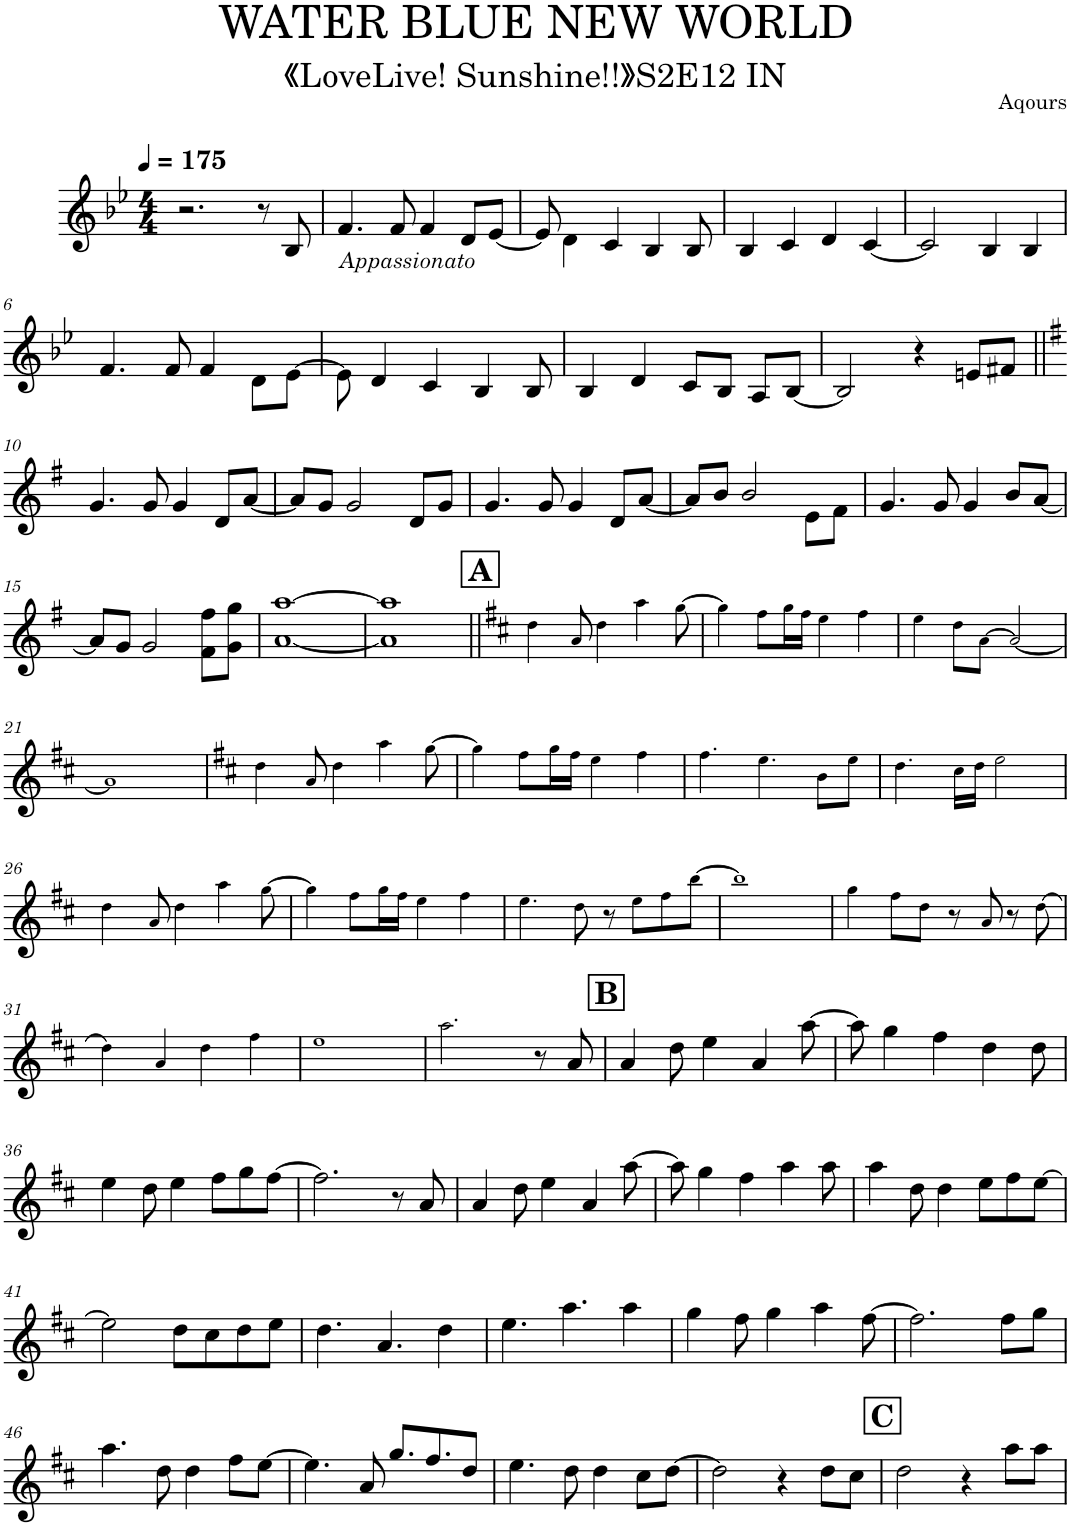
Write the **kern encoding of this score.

**kern
*part1
*staff1
*I"Piano
*I'Pno.
*clefG2
*k[b-e-]
*M4/4
*MM175
=1
2.r
8r
8B-/
=2
!LO:TX:b:i:t=Appassionato
4.f/
8f/
4f/
8d/L
[8e-/J
=3
8e-/]
4d\
4c/
4B-/
8B-/
=4
4B-/
4c/
4d/
[4c/
=5
2c/]
4B-/
4B-/
!!LO:LB:g=z
=6
4.f/
8f/
4f/
8d\L
[8e-\J
=7
8e-\]
4d/
4c/
4B-/
8B-/
=8
4B-/
4d/
8c/L
8B-/J
8A/L
[8B-/J
=9
2B-/]
4r
8en/L
8f#X/J
!!LO:LB:g=z
=10||
*k[f#]
4.g/
8g/
4g/
8d/L
[8a/J
=11
8a/L]
8g/J
2g/
8d/L
8g/J
=12
4.g/
8g/
4g/
8d/L
[8a/J
=13
8a/L]
8b/J
2b/
8e\L
8f#\J
=14
4.g/
8g/
4g/
8b/L
[8a/J
!!LO:LB:g=z
=15
8a/L]
8g/J
2g/
8f#\ 8ff#\L
8g\ 8gg\J
=16
[1a [1aa
=17
1a] 1aa]
!!LO:REH:place=s1:a:B:cj:fs=14:t=A
=18||
*k[f#c#]
4dd!\
8a!/
4dd!\
4aa!\
[8gg!\
=19
4gg!\]
8ff#!\L
16gg!\L
16ff#!\JJ
4ee!\
4ff#!\
=20
4ee!\
8dd!\L
[8a!\J
2a!/_
!!LO:LB:g=z
=21
1a!]
=22
*k[f#c#]
4dd!\
8a!/
4dd!\
4aa!\
[8gg!\
=23
4gg!\]
8ff#!\L
16gg!\L
16ff#!\JJ
4ee!\
4ff#!\
=24
4.ff#!\
4.ee!\
8b!\L
8ee!\J
=25
4.dd!\
16cc#!\LL
16dd!\JJ
2ee!\
!!LO:LB:g=z
=26
4dd!\
8a!/
4dd!\
4aa!\
[8gg!\
=27
4gg!\]
8ff#!\L
16gg!\L
16ff#!\JJ
4ee!\
4ff#!\
=28
4.ee!\
8dd!\
8r
8ee!\L
8ff#!\
[8bb!\J
=29
1bb!]
=30
4gg!\
8ff#!\L
8dd!\J
8r
8a!/
8r
[8dd!\
!!LO:LB:g=z
=31
4dd!\]
4a!/
4dd!\
4ff#!\
=32
1ee!
=33
2.aa!\
8r
8a/
!!LO:REH:place=s1:a:B:cj:fs=14:t=B
=34
4a/
8dd\
4ee\
4a/
[8aa\
=35
8aa\]
4gg\
4ff#\
4dd\
8dd\
!!LO:LB:g=z
=36
4ee\
8dd\
4ee\
8ff#\L
8gg\
[8ff#\J
=37
2.ff#\]
8r
8a/
=38
4a/
8dd\
4ee\
4a/
[8aa\
=39
8aa\]
4gg\
4ff#\
4aa\
8aa\
=40
4aa\
8dd\
4dd\
8ee\L
8ff#\
[8ee\J
!!LO:LB:g=z
=41
2ee\]
8dd\L
8cc#\
8dd\
8ee\J
=42
4.dd\
4.a/
4dd\
=43
4.ee\
4.aa\
4aa\
=44
4gg\
8ff#\
4gg\
4aa\
[8ff#\
=45
2.ff#\]
8ff#\L
8gg\J
!!LO:LB:g=z
=46
4.aa\
8dd\
4dd\
8ff#\L
[8ee\J
=47
4.ee\]
8a/
8.gg/L
8.ff#/
8dd/J
=48
4.ee\
8dd\
4dd\
8cc#\L
[8dd\J
=49
2dd\]
4r
8dd\L
8cc#\J
!!LO:REH:place=s1:a:B:cj:fs=14:t=C
=50
2dd\
4r
8aa\L
8aa\J
=
*-
